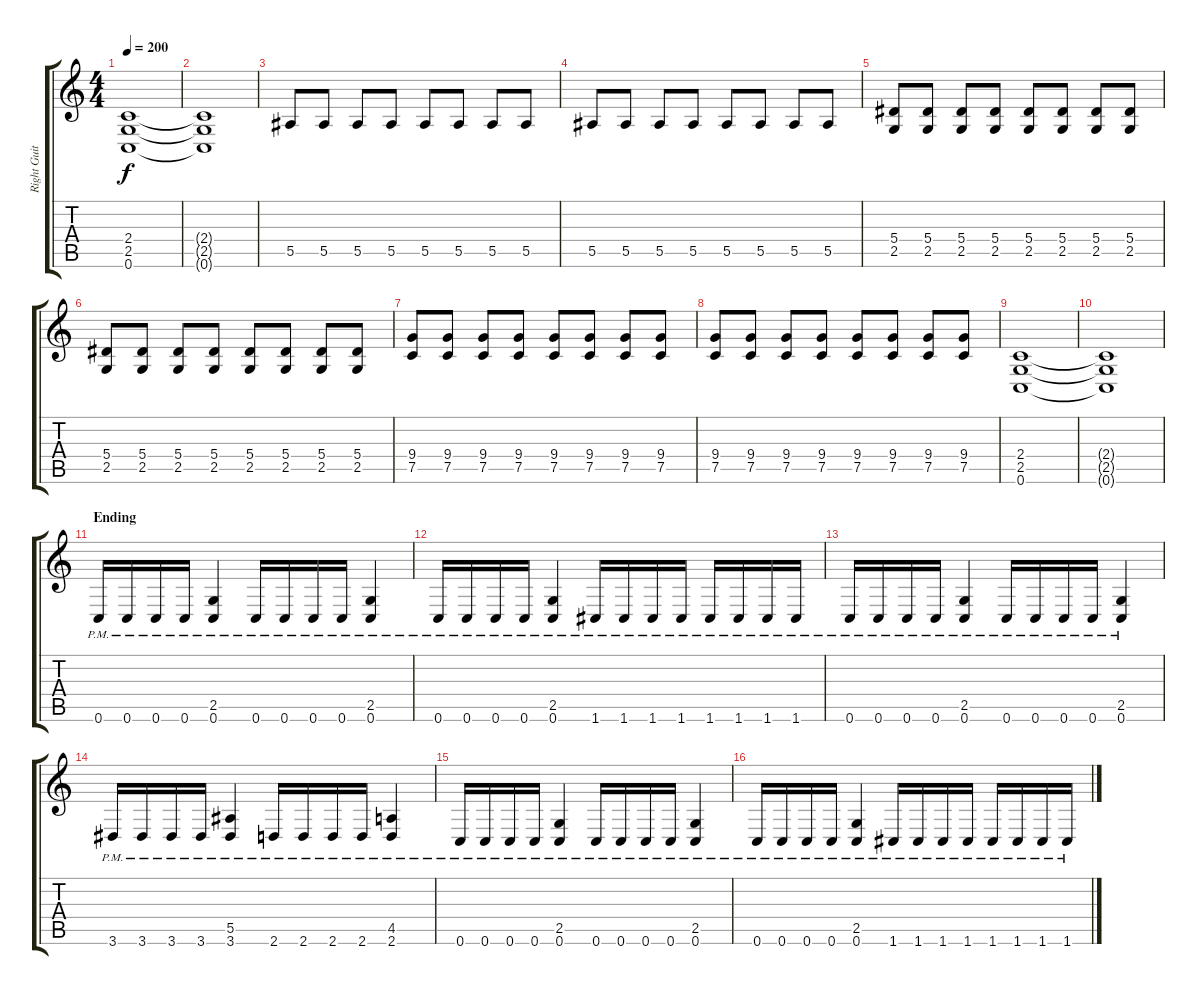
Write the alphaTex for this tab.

\track ("Right Guitar" "Right Guit") {instrument distortionguitar}
\staff {score tabs}
\tuning (C4 G3 Eb3 Bb2 F2 C2) {hide}
\ts (4 4)
\tempo 200
\clef g2
\ks c
(2.4 2.5 0.6).1{dy f} |
(2.4{t} 2.5{t} 0.6{t}).1 |
5.5.8 5.5.8 5.5.8 5.5.8 5.5.8 5.5.8 5.5.8 5.5.8 |
5.5.8 5.5.8 5.5.8 5.5.8 5.5.8 5.5.8 5.5.8 5.5.8 |
(5.4 2.5).8 (5.4 2.5).8 (5.4 2.5).8 (5.4 2.5).8 (5.4 2.5).8 (5.4 2.5).8 (5.4 2.5).8 (5.4 2.5).8 |
(5.4 2.5).8 (5.4 2.5).8 (5.4 2.5).8 (5.4 2.5).8 (5.4 2.5).8 (5.4 2.5).8 (5.4 2.5).8 (5.4 2.5).8 |
(9.4 7.5).8 (9.4 7.5).8 (9.4 7.5).8 (9.4 7.5).8 (9.4 7.5).8 (9.4 7.5).8 (9.4 7.5).8 (9.4 7.5).8 |
(9.4 7.5).8 (9.4 7.5).8 (9.4 7.5).8 (9.4 7.5).8 (9.4 7.5).8 (9.4 7.5).8 (9.4 7.5).8 (9.4 7.5).8 |
(2.4 2.5 0.6).1 |
(2.4{t} 2.5{t} 0.6{t}).1 |
\section ("" "Ending")
0.6{pm}.16 0.6{pm}.16 0.6{pm}.16 0.6{pm}.16 (2.5{pm} 0.6{pm}).4 0.6{pm}.16 0.6{pm}.16 0.6{pm}.16 0.6{pm}.16 (2.5{pm} 0.6{pm}).4 |
0.6{pm}.16 0.6{pm}.16 0.6{pm}.16 0.6{pm}.16 (2.5{pm} 0.6{pm}).4 1.6{pm}.16 1.6{pm}.16 1.6{pm}.16 1.6{pm}.16 1.6{pm}.16 1.6{pm}.16 1.6{pm}.16 1.6{pm}.16 |
0.6{pm}.16 0.6{pm}.16 0.6{pm}.16 0.6{pm}.16 (2.5{pm} 0.6{pm}).4 0.6{pm}.16 0.6{pm}.16 0.6{pm}.16 0.6{pm}.16 (2.5{pm} 0.6{pm}).4 |
3.6{pm}.16 3.6{pm}.16 3.6{pm}.16 3.6{pm}.16 (5.5{pm} 3.6{pm}).4 2.6{pm}.16 2.6{pm}.16 2.6{pm}.16 2.6{pm}.16 (4.5{pm} 2.6{pm}).4 |
0.6{pm}.16 0.6{pm}.16 0.6{pm}.16 0.6{pm}.16 (2.5{pm} 0.6{pm}).4 0.6{pm}.16 0.6{pm}.16 0.6{pm}.16 0.6{pm}.16 (2.5{pm} 0.6{pm}).4 |
0.6{pm}.16 0.6{pm}.16 0.6{pm}.16 0.6{pm}.16 (2.5{pm} 0.6{pm}).4 1.6{pm}.16 1.6{pm}.16 1.6{pm}.16 1.6{pm}.16 1.6{pm}.16 1.6{pm}.16 1.6{pm}.16 1.6{pm}.16
